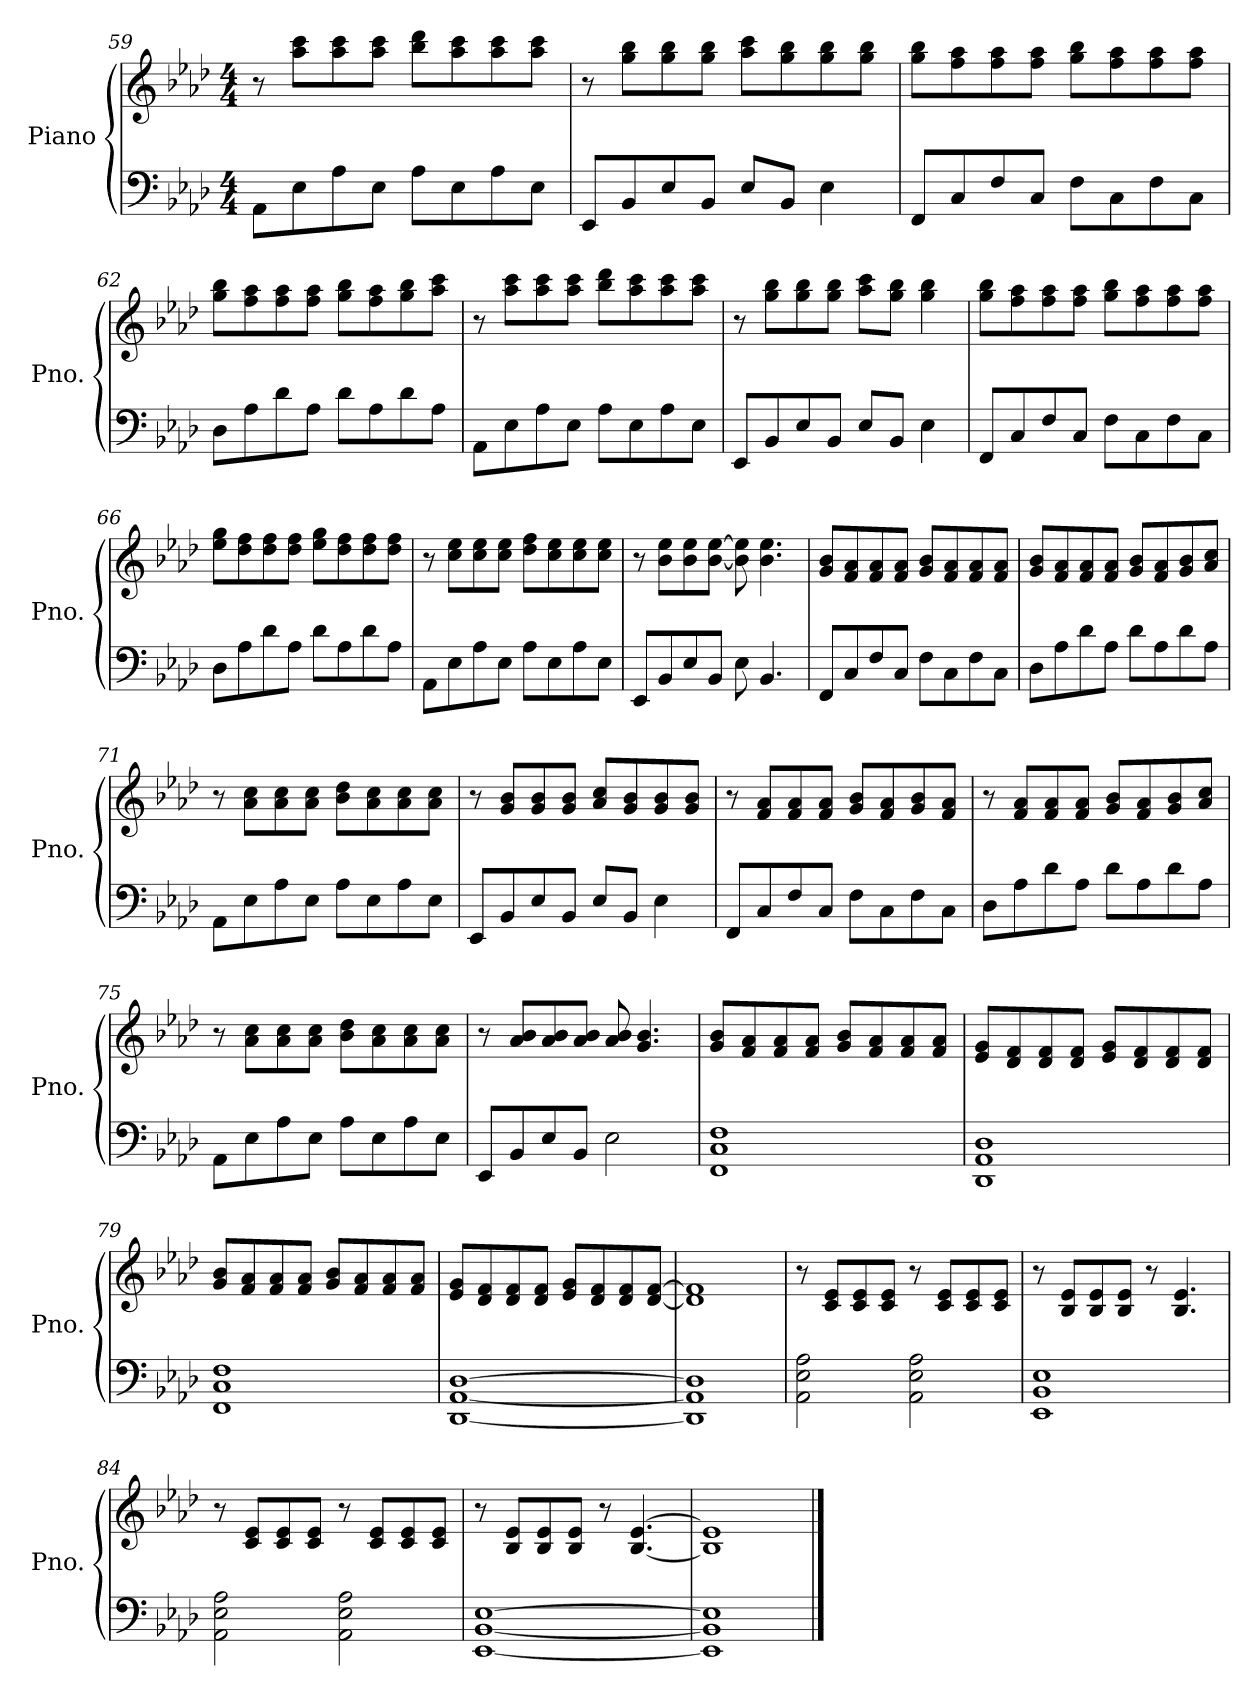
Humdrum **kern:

**kern	**kern
*part1	*part1
*staff2	*staff1
*I"Piano	*
*I'Pno.	*
*clefF4	*clefG2
*k[b-e-a-d-]	*k[b-e-a-d-]
*M4/4	*M4/4
=59	=59
8AA-\L	8r
8E-\	8aa-\ 8ccc\L
8A-\	8aa-\ 8ccc\
8E-\J	8aa-\ 8ccc\J
8A-\L	8bb-\ 8ddd-\L
8E-\	8aa-\ 8ccc\
8A-\	8aa-\ 8ccc\
8E-\J	8aa-\ 8ccc\J
=60	=60
8EE-/L	8r
8BB-/	8gg\ 8bb-\L
8E-/	8gg\ 8bb-\
8BB-/J	8gg\ 8bb-\J
8E-/L	8aa-\ 8ccc\L
8BB-/J	8gg\ 8bb-\
4E-\	8gg\ 8bb-\
.	8gg\ 8bb-\J
!!LO:LB:g=z
=61	=61
8FF/L	8gg\ 8bb-\L
8C/	8ff\ 8aa-\
8F/	8ff\ 8aa-\
8C/J	8ff\ 8aa-\J
8F\L	8gg\ 8bb-\L
8C\	8ff\ 8aa-\
8F\	8ff\ 8aa-\
8C\J	8ff\ 8aa-\J
=62	=62
8D-\L	8gg\ 8bb-\L
8A-\	8ff\ 8aa-\
8d-\	8ff\ 8aa-\
8A-\J	8ff\ 8aa-\J
8d-\L	8gg\ 8bb-\L
8A-\	8ff\ 8aa-\
8d-\	8gg\ 8bb-\
8A-\J	8aa-\ 8ccc\J
=63	=63
8AA-\L	8r
8E-\	8aa-\ 8ccc\L
8A-\	8aa-\ 8ccc\
8E-\J	8aa-\ 8ccc\J
8A-\L	8bb-\ 8ddd-\L
8E-\	8aa-\ 8ccc\
8A-\	8aa-\ 8ccc\
8E-\J	8aa-\ 8ccc\J
=64	=64
8EE-/L	8r
8BB-/	8gg\ 8bb-\L
8E-/	8gg\ 8bb-\
8BB-/J	8gg\ 8bb-\J
8E-/L	8aa-\ 8ccc\L
8BB-/J	8gg\ 8bb-\J
4E-\	4gg\ 4bb-\
!!LO:LB:g=z
=65	=65
8FF/L	8gg\ 8bb-\L
8C/	8ff\ 8aa-\
8F/	8ff\ 8aa-\
8C/J	8ff\ 8aa-\J
8F\L	8gg\ 8bb-\L
8C\	8ff\ 8aa-\
8F\	8ff\ 8aa-\
8C\J	8ff\ 8aa-\J
=66	=66
8D-\L	8ee-\ 8gg\L
8A-\	8dd-\ 8ff\
8d-\	8dd-\ 8ff\
8A-\J	8dd-\ 8ff\J
8d-\L	8ee-\ 8gg\L
8A-\	8dd-\ 8ff\
8d-\	8dd-\ 8ff\
8A-\J	8dd-\ 8ff\J
=67	=67
8AA-\L	8r
8E-\	8cc\ 8ee-\L
8A-\	8cc\ 8ee-\
8E-\J	8cc\ 8ee-\J
8A-\L	8dd-\ 8ff\L
8E-\	8cc\ 8ee-\
8A-\	8cc\ 8ee-\
8E-\J	8cc\ 8ee-\J
=68	=68
8EE-/L	8r
8BB-/	8b-\ 8ee-\L
8E-/	8b-\ 8ee-\
8BB-/J	[8b-\ [8ee-\J
8E-\	8b-\] 8ee-\]
4.BB-/	4.b-\ 4.ee-\
!!LO:PB:g=z
=69	=69
8FF/L	8g/ 8b-/L
8C/	8f/ 8a-/
8F/	8f/ 8a-/
8C/J	8f/ 8a-/J
8F\L	8g/ 8b-/L
8C\	8f/ 8a-/
8F\	8f/ 8a-/
8C\J	8f/ 8a-/J
=70	=70
8D-\L	8g/ 8b-/L
8A-\	8f/ 8a-/
8d-\	8f/ 8a-/
8A-\J	8f/ 8a-/J
8d-\L	8g/ 8b-/L
8A-\	8f/ 8a-/
8d-\	8g/ 8b-/
8A-\J	8a-/ 8cc/J
=71	=71
8AA-\L	8r
8E-\	8a-\ 8cc\L
8A-\	8a-\ 8cc\
8E-\J	8a-\ 8cc\J
8A-\L	8b-\ 8dd-\L
8E-\	8a-\ 8cc\
8A-\	8a-\ 8cc\
8E-\J	8a-\ 8cc\J
=72	=72
8EE-/L	8r
8BB-/	8g/ 8b-/L
8E-/	8g/ 8b-/
8BB-/J	8g/ 8b-/J
8E-/L	8a-/ 8cc/L
8BB-/J	8g/ 8b-/
4E-\	8g/ 8b-/
.	8g/ 8b-/J
!!LO:LB:g=z
=73	=73
8FF/L	8r
8C/	8f/ 8a-/L
8F/	8f/ 8a-/
8C/J	8f/ 8a-/J
8F\L	8g/ 8b-/L
8C\	8f/ 8a-/
8F\	8g/ 8b-/
8C\J	8f/ 8a-/J
=74	=74
8D-\L	8r
8A-\	8f/ 8a-/L
8d-\	8f/ 8a-/
8A-\J	8f/ 8a-/J
8d-\L	8g/ 8b-/L
8A-\	8f/ 8a-/
8d-\	8g/ 8b-/
8A-\J	8a-/ 8cc/J
=75	=75
8AA-\L	8r
8E-\	8a-\ 8cc\L
8A-\	8a-\ 8cc\
8E-\J	8a-\ 8cc\J
8A-\L	8b-\ 8dd-\L
8E-\	8a-\ 8cc\
8A-\	8a-\ 8cc\
8E-\J	8a-\ 8cc\J
=76	=76
8EE-/L	8r
8BB-/	8a-/ 8b-/L
8E-/	8a-/ 8b-/
8BB-/J	8a-/ 8b-/J
2E-\	8a-/ 8b-/
.	4.g/ 4.b-/
!!LO:LB:g=z
=77	=77
1FF 1C 1F	8g/ 8b-/L
.	8f/ 8a-/
.	8f/ 8a-/
.	8f/ 8a-/J
.	8g/ 8b-/L
.	8f/ 8a-/
.	8f/ 8a-/
.	8f/ 8a-/J
=78	=78
1DD- 1AA- 1D-	8e-/ 8g/L
.	8d-/ 8f/
.	8d-/ 8f/
.	8d-/ 8f/J
.	8e-/ 8g/L
.	8d-/ 8f/
.	8d-/ 8f/
.	8d-/ 8f/J
=79	=79
1FF 1C 1F	8g/ 8b-/L
.	8f/ 8a-/
.	8f/ 8a-/
.	8f/ 8a-/J
.	8g/ 8b-/L
.	8f/ 8a-/
.	8f/ 8a-/
.	8f/ 8a-/J
=80	=80
[1DD- [1AA- [1D-	8e-/ 8g/L
.	8d-/ 8f/
.	8d-/ 8f/
.	8d-/ 8f/J
.	8e-/ 8g/L
.	8d-/ 8f/
.	8d-/ 8f/
.	[8d-/ [8f/J
=81	=81
1DD-] 1AA-] 1D-]	1d-] 1f]
!!LO:LB:g=z
=82	=82
2AA-\ 2E-\ 2A-\	8r
.	8c/ 8e-/L
.	8c/ 8e-/
.	8c/ 8e-/J
2AA-\ 2E-\ 2A-\	8r
.	8c/ 8e-/L
.	8c/ 8e-/
.	8c/ 8e-/J
=83	=83
1EE- 1BB- 1E-	8r
.	8B-/ 8e-/L
.	8B-/ 8e-/
.	8B-/ 8e-/J
.	8r
.	4.B-/ 4.e-/
=84	=84
2AA-\ 2E-\ 2A-\	8r
.	8c/ 8e-/L
.	8c/ 8e-/
.	8c/ 8e-/J
2AA-\ 2E-\ 2A-\	8r
.	8c/ 8e-/L
.	8c/ 8e-/
.	8c/ 8e-/J
=85	=85
[1EE- [1BB- [1E-	8r
.	8B-/ 8e-/L
.	8B-/ 8e-/
.	8B-/ 8e-/J
.	8r
.	[4.B-/ [4.e-/
=86	=86
1EE-] 1BB-] 1E-]	1B-] 1e-]
==	==
*-	*-
